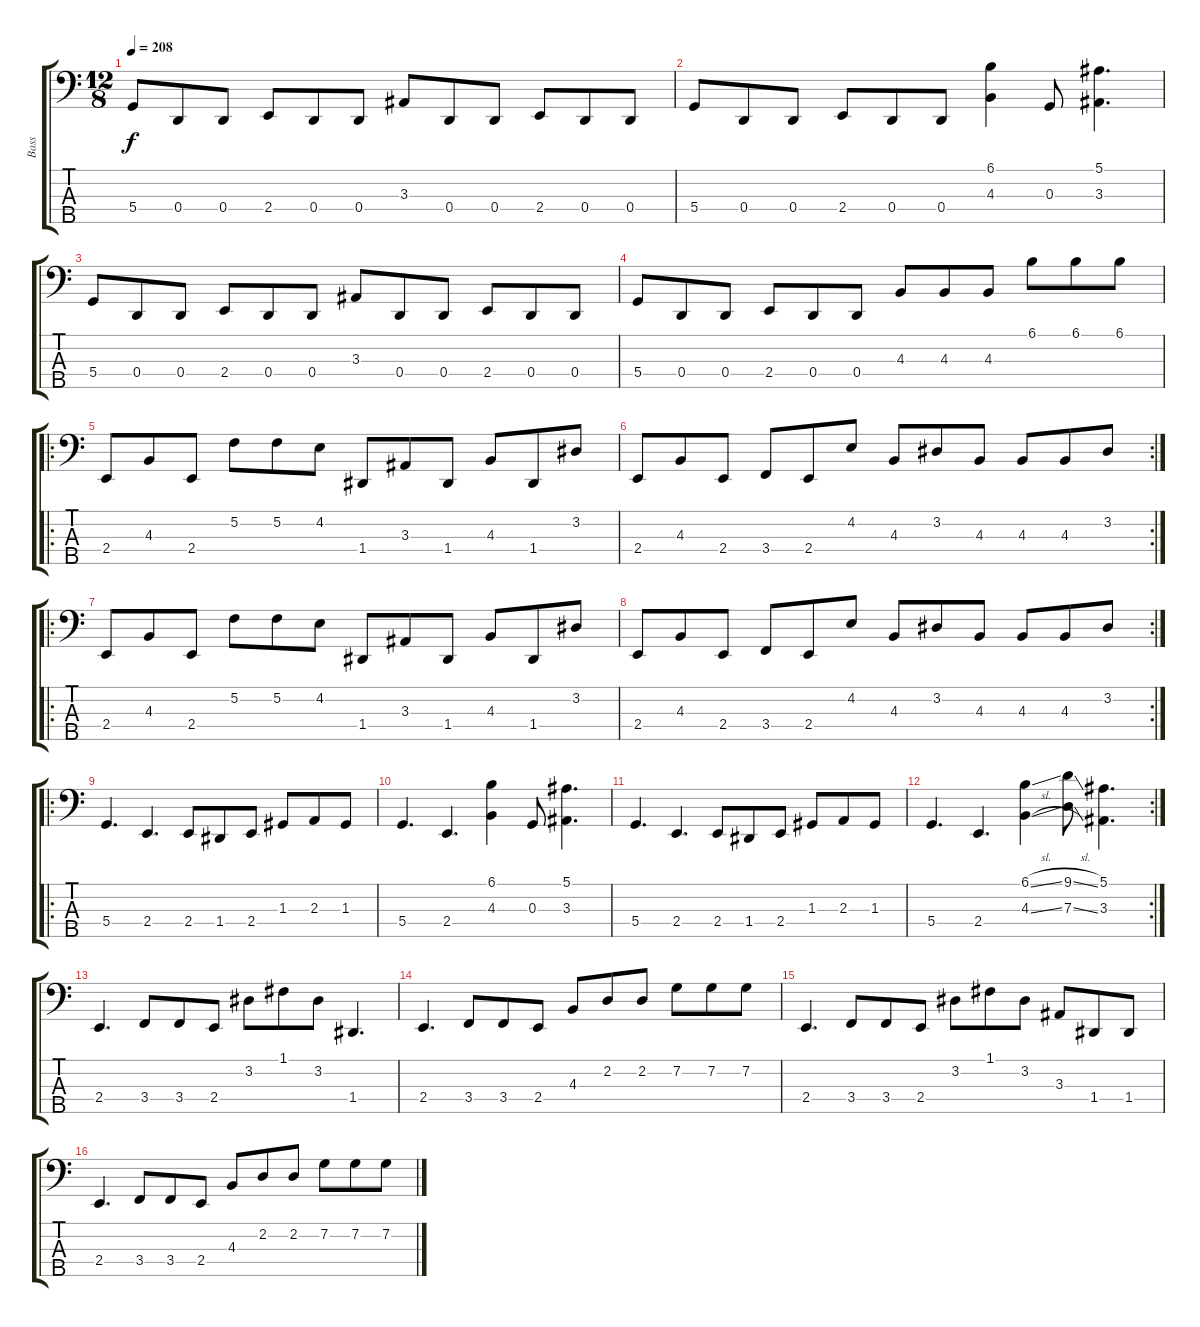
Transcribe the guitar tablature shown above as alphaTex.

\track ("Bass" "Bass") {instrument fretlessbass}
\staff {score tabs}
\tuning (F2 C2 G1 D1 A0) {hide}
\ts (12 8)
\tempo 208
\clef f4
\ks c
5.4.8{dy f} 0.4.8 0.4.8 2.4.8 0.4.8 0.4.8 3.3.8 0.4.8 0.4.8 2.4.8 0.4.8 0.4.8 |
5.4.8 0.4.8 0.4.8 2.4.8 0.4.8 0.4.8 (6.1 4.3).4 0.3.8 (5.1 3.3).4{d} |
5.4.8 0.4.8 0.4.8 2.4.8 0.4.8 0.4.8 3.3.8 0.4.8 0.4.8 2.4.8 0.4.8 0.4.8 |
5.4.8 0.4.8 0.4.8 2.4.8 0.4.8 0.4.8 4.3.8 4.3.8 4.3.8 6.1.8 6.1.8 6.1.8 |
\ro
2.4.8 4.3.8 2.4.8 5.2.8 5.2.8 4.2.8 1.4.8 3.3.8 1.4.8 4.3.8 1.4.8 3.2.8 |
\rc 2
2.4.8 4.3.8 2.4.8 3.4.8 2.4.8 4.2.8 4.3.8 3.2.8 4.3.8 4.3.8 4.3.8 3.2.8 |
\ro
2.4.8 4.3.8 2.4.8 5.2.8 5.2.8 4.2.8 1.4.8 3.3.8 1.4.8 4.3.8 1.4.8 3.2.8 |
\rc 2
2.4.8 4.3.8 2.4.8 3.4.8 2.4.8 4.2.8 4.3.8 3.2.8 4.3.8 4.3.8 4.3.8 3.2.8 |
\ro
5.4.4{d} 2.4.4{d} 2.4.8 1.4.8 2.4.8 1.3.8 2.3.8 1.3.8 |
5.4.4{d} 2.4.4{d} (6.1 4.3).4 0.3.8 (5.1 3.3).4{d} |
5.4.4{d} 2.4.4{d} 2.4.8 1.4.8 2.4.8 1.3.8 2.3.8 1.3.8 |
\rc 2
5.4.4{d} 2.4.4{d} (6.1{sl} 4.3{sl}).4 (9.1{sl} 7.3{sl}).8 (5.1 3.3).4{d} |
2.4.4{d} 3.4.8 3.4.8 2.4.8 3.2.8 1.1.8 3.2.8 1.4.4{d} |
2.4.4{d} 3.4.8 3.4.8 2.4.8 4.3.8 2.2.8 2.2.8 7.2.8 7.2.8 7.2.8 |
2.4.4{d} 3.4.8 3.4.8 2.4.8 3.2.8 1.1.8 3.2.8 3.3.8 1.4.8 1.4.8 |
2.4.4{d} 3.4.8 3.4.8 2.4.8 4.3.8 2.2.8 2.2.8 7.2.8 7.2.8 7.2.8
